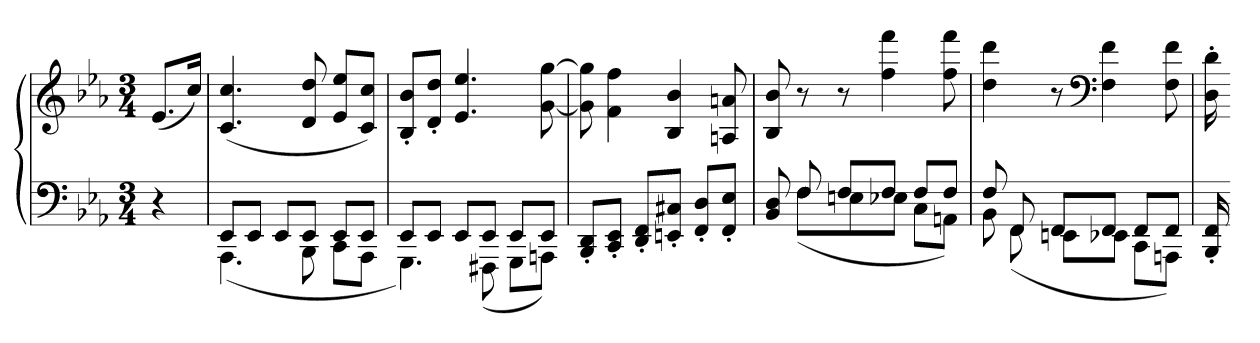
**kern	**kern
*part1	*part1
*staff2	*staff1
*clefF4	*clefG2
*k[b-e-a-]	*k[b-e-a-]
*E-:	*E-:
*M3/4	*M3/4
=	=
4r	(8.e-L
.	16ccJk)
=97	=97
*^	*
8EE-L	(4.AAA-	(4.c 4.cc
8EE-J	.	.
8EE-L	.	.
8EE-J	8BBB-	8d 8dd
8EE-L	8CCL	8e- 8ee-L
8EE-J	8AAA-J	8c 8ccJ)
=98	=98	=98
8EE-L	4.GGG)	8B-' 8b-'L
8EE-J	.	8d' 8dd'J
8EE-L	.	4.e- 4.ee-
8EE-J	(8FFF#X	.
8EE-L	8GGGL	.
8EE-J	8AAAnJ)	[8g [8gg
*v	*v	*
=99	=99
8BBB-' 8DD'L	8g] 8gg]
8CC' 8EE-'J	4f 4ff
8DD' 8FF'L	.
8EEn' 8C#X'J	4B- 4b-
8FF' 8D'L	.
8FF' 8E-'J	8An 8an
=100	=100
*^	*
8BB- 8D	8ryy	8B- 8b-
8F	(8FL	8r
8FL	8En	8r
8FJ	8E-XJ	4ff 4fff
8FL	8CL	.
8FJ	8AAnJ)	8ff 8fff
=101	=101	=101
8F	8BB-	4dd 4ddd
8FF	(8FF	.
8FFL	8EEnL	8r
*	*	*clefF4
8FFJ	8EE-XJ	4F 4f
8FFL	8CCL	.
8FFJ	8AAAnJ)	8F 8f
*v	*v	*
=102	=102
16BBB-' 16FF'	16D' 16d'
=-	=-
*-	*-
